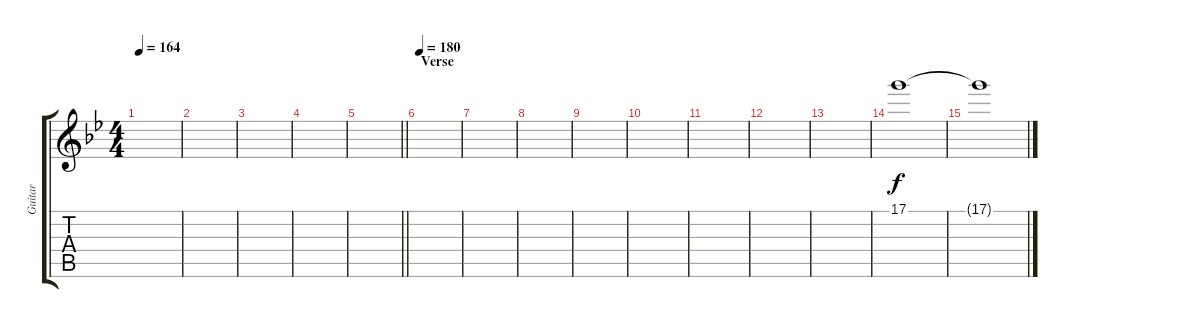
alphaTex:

\track ("Guitar" "Guitar") {instrument electricguitarjazz}
\staff {score tabs}
\tuning (D4 A3 F3 C3 G2 C2) {hide}
\ts (4 4)
\tempo 164
\clef g2
\ks bb
|
|
|
|
\barLineRight lightlight
|
\section ("" "Verse")
\tempo 180
|
|
|
|
|
|
|
|
17.1.1{volume 0 instrument distortionguitar} |
17.1{t}.1
